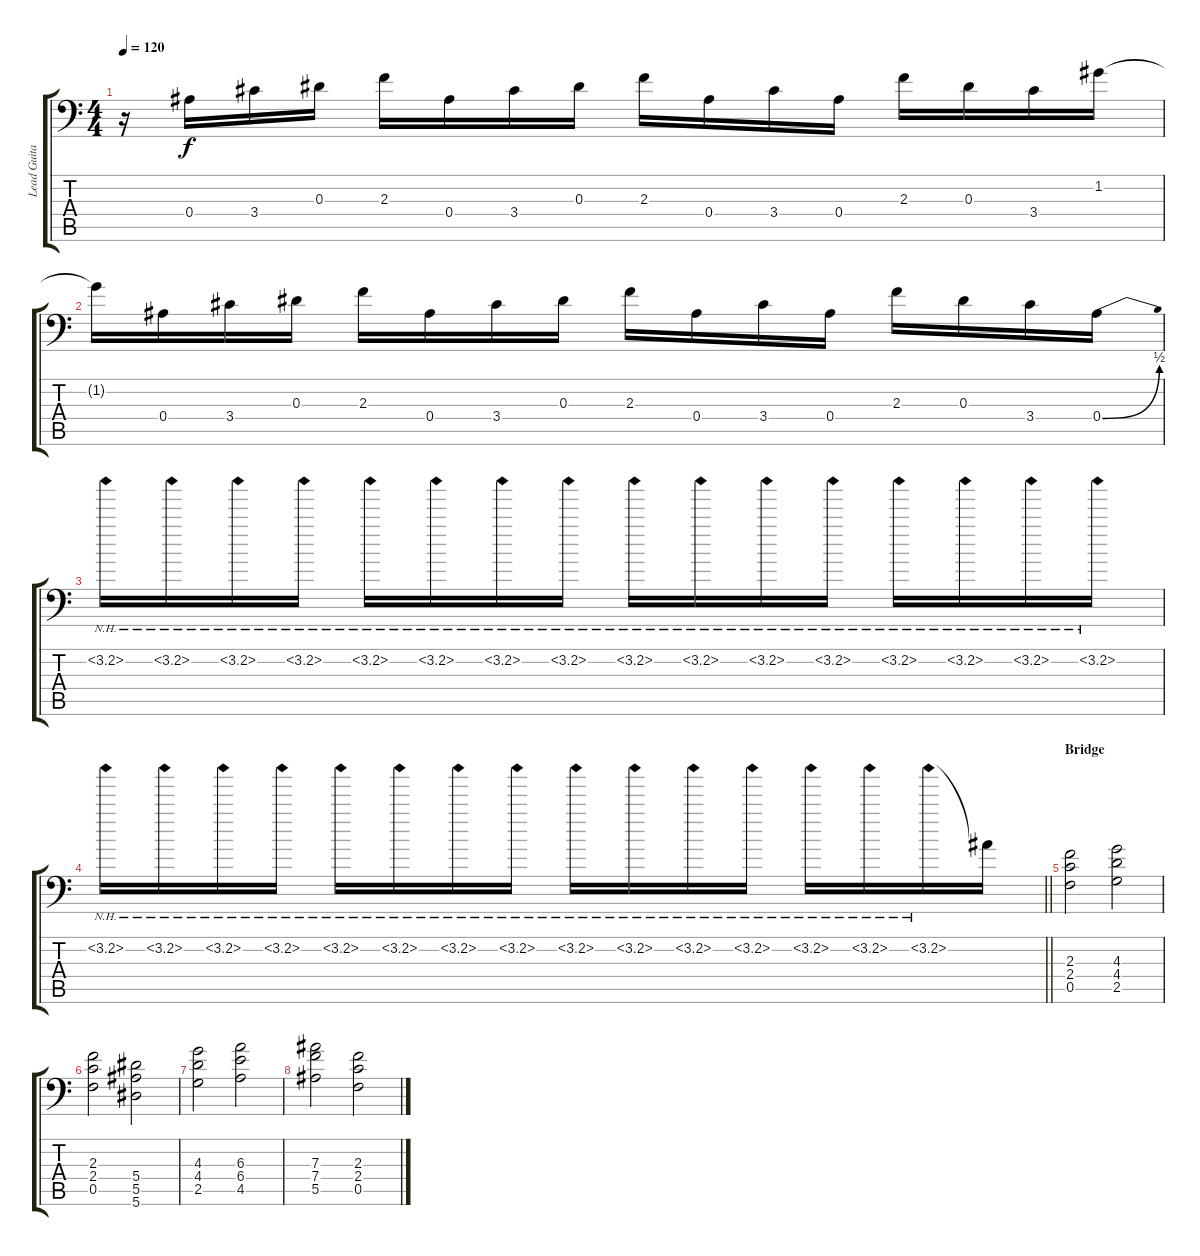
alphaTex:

\track ("Lead Guitar 2" "Lead Guita") {instrument distortionguitar}
\staff {score tabs}
\tuning (C4 G3 Eb3 Bb2 F2 Bb1) {hide}
\ts (4 4)
\tempo 120
\clef f4
\ks c
r.16{dy f} 0.4.16 3.4.16 0.3.16 2.3.16 0.4.16 3.4.16 0.3.16 2.3.16 0.4.16 3.4.16 0.4.16 2.3.16 0.3.16 3.4.16 1.2.16 |
1.2{t}.16 0.4.16 3.4.16 0.3.16 2.3.16 0.4.16 3.4.16 0.3.16 2.3.16 0.4.16 3.4.16 0.4.16 2.3.16 0.3.16 3.4.16 0.4{be (bend 0 0 60 2)}.16 |
3.2{nh}.16{volume 16 instrument guitarharmonics} 3.2{nh}.16 3.2{nh}.16 3.2{nh}.16 3.2{nh}.16 3.2{nh}.16 3.2{nh}.16 3.2{nh}.16 3.2{nh}.16 3.2{nh}.16 3.2{nh}.16 3.2{nh}.16 3.2{nh}.16 3.2{nh}.16 3.2{nh}.16 3.2{nh}.16 |
\barLineRight lightlight
3.2{nh}.16 3.2{nh}.16 3.2{nh}.16 3.2{nh}.16 3.2{nh}.16 3.2{nh}.16 3.2{nh}.16 3.2{nh}.16 3.2{nh}.16 3.2{nh}.16 3.2{nh}.16 3.2{nh}.16 3.2{nh}.16 3.2{nh}.16 3.2{nh}.16 3.2{t}.16{instrument distortionguitar} |
\section ("" "Bridge")
(2.3 2.4 0.5).2 (4.3 4.4 2.5).2 |
(2.3 2.4 0.5).2 (5.4 5.5 5.6).2 |
(4.3 4.4 2.5).2 (6.3 6.4 4.5).2 |
(7.3 7.4 5.5).2 (2.3 2.4 0.5).2
